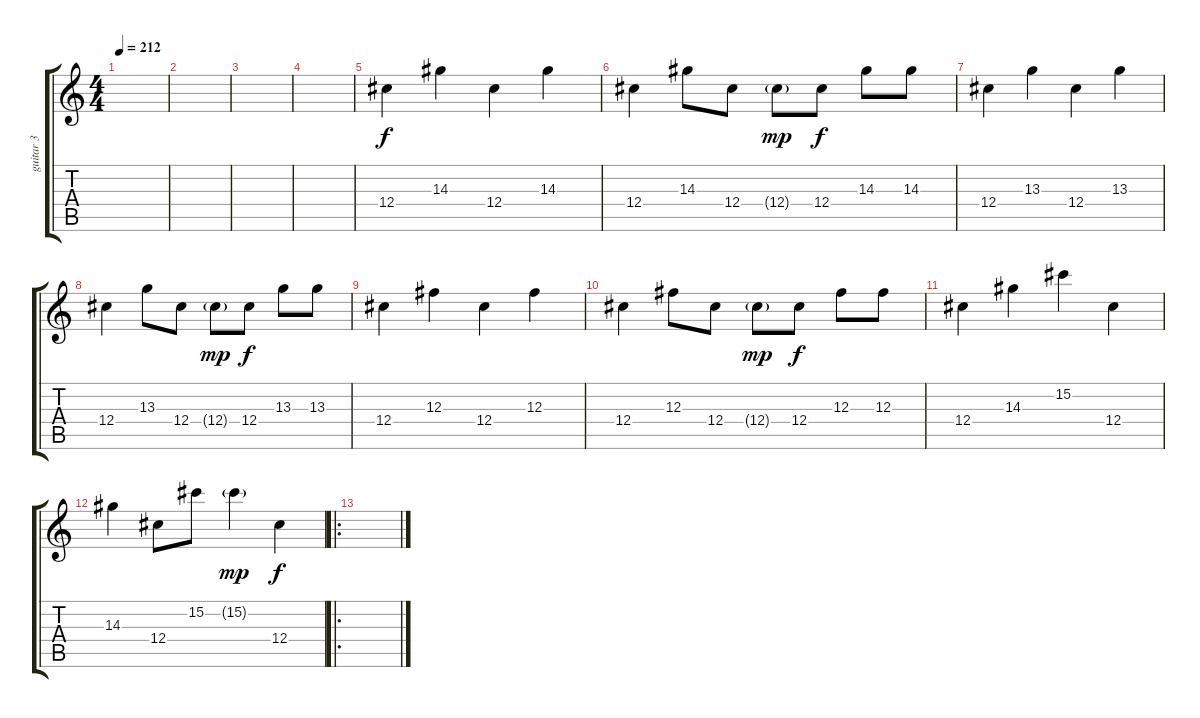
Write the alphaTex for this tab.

\track ("guitar 3" "guitar 3") {instrument electricguitarclean}
\staff {score tabs}
\tuning (Eb4 Bb3 Gb3 Db3 Ab2 Db2) {hide}
\ts (4 4)
\tempo 212
\clef g2
\ks c
|
|
|
|
12.4.4 14.3.4 12.4.4 14.3.4 |
12.4.4 14.3.8 12.4.8 12.4{g}.8{dy mp} 12.4.8{dy f} 14.3.8 14.3.8 |
12.4.4 13.3.4 12.4.4 13.3.4 |
12.4.4 13.3.8 12.4.8 12.4{g}.8{dy mp} 12.4.8{dy f} 13.3.8 13.3.8 |
12.4.4 12.3.4 12.4.4 12.3.4 |
12.4.4 12.3.8 12.4.8 12.4{g}.8{dy mp} 12.4.8{dy f} 12.3.8 12.3.8 |
12.4.4 14.3.4 15.2.4 12.4.4 |
14.3.4 12.4.8 15.2.8 15.2{g}.4{dy mp} 12.4.4{dy f} |
\ro
